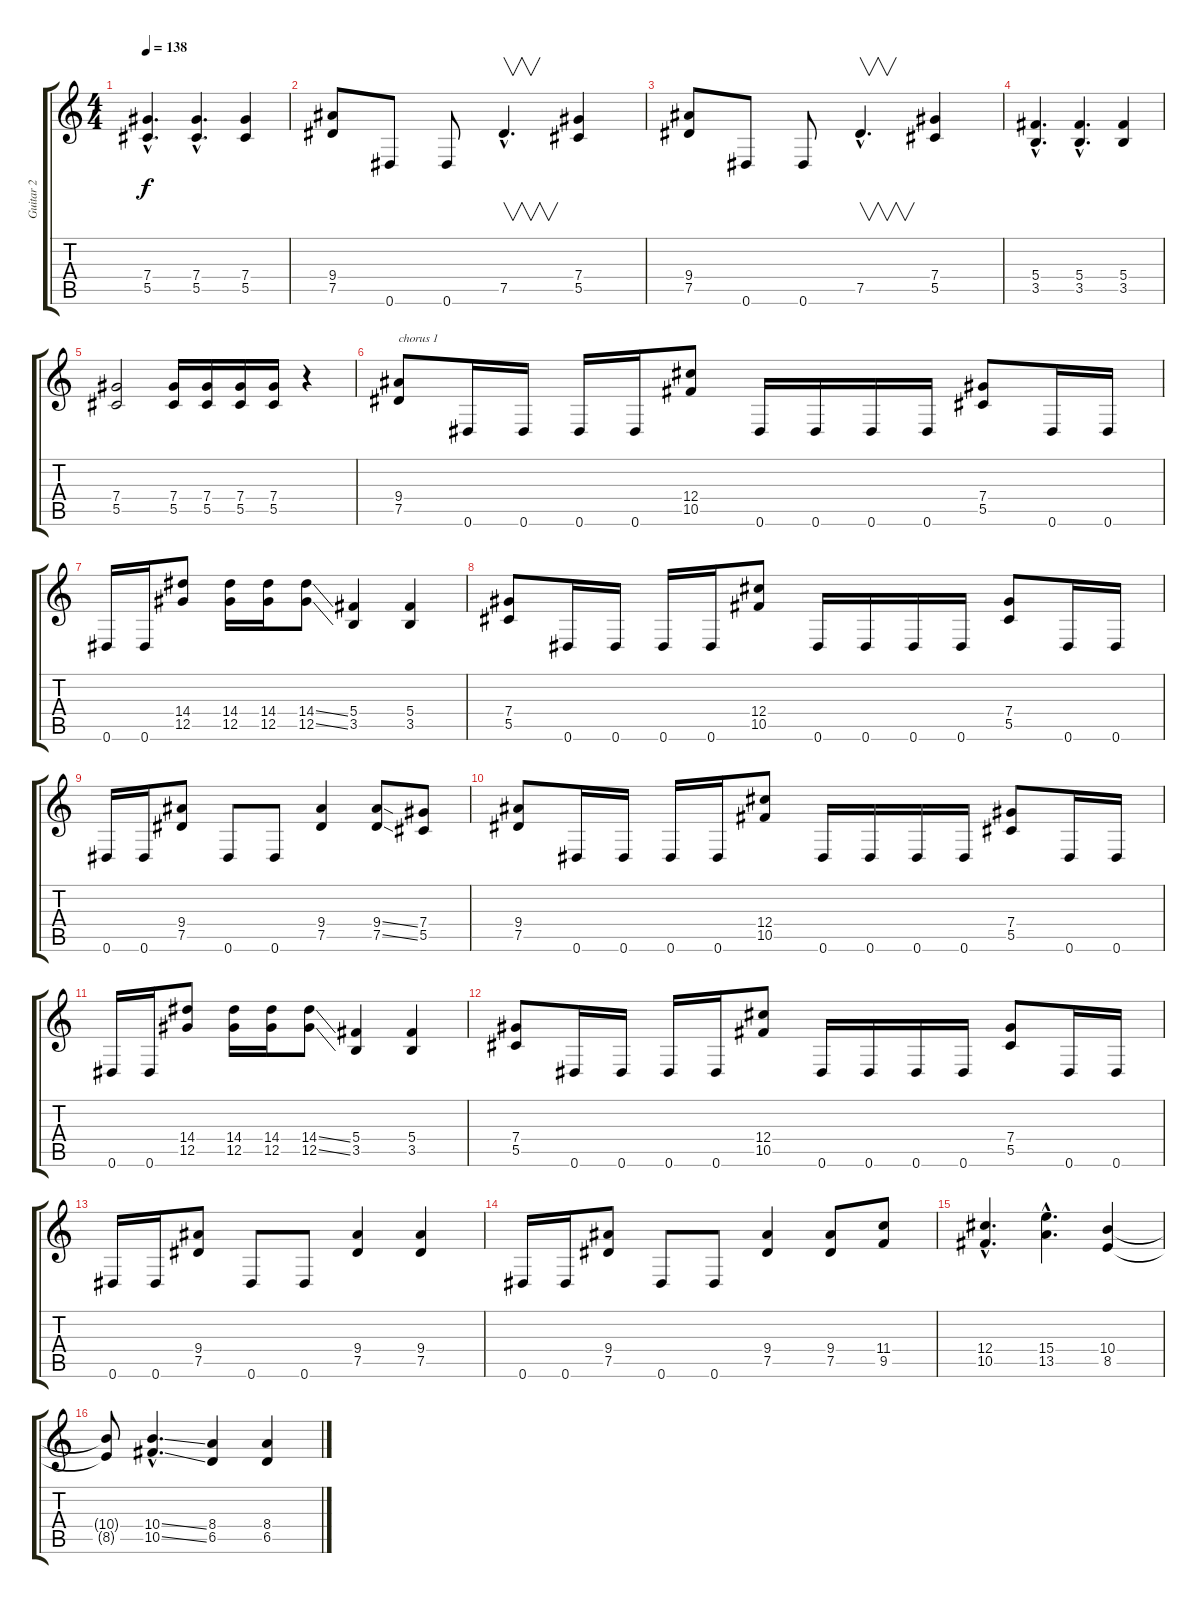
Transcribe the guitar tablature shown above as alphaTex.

\track ("Guitar 2" "Guitar 2") {instrument distortionguitar}
\staff {score tabs}
\tuning (Eb4 Bb3 Gb3 Db3 Ab2 Eb2) {hide}
\ts (4 4)
\tempo 138
\clef g2
\ks c
(7.4{hac} 5.5{hac}).4{d dy f} (7.4{hac} 5.5{hac}).4{d} (7.4 5.5).4 |
(9.4 7.5).8 0.6.8 0.6.8 7.5{hac}.4{v d} (7.4 5.5).4 |
(9.4 7.5).8 0.6.8 0.6.8 7.5{hac}.4{v d} (7.4 5.5).4 |
(5.4{hac} 3.5{hac}).4{d} (5.4{hac} 3.5{hac}).4{d} (5.4 3.5).4 |
(7.4 5.5).2 (7.4 5.5).16 (7.4 5.5).16 (7.4 5.5).16 (7.4 5.5).16 r.4 |
(9.4 7.5).8{txt "chorus 1"} 0.6.16 0.6.16 0.6.16 0.6.16 (12.4 10.5).8 0.6.16 0.6.16 0.6.16 0.6.16 (7.4 5.5).8 0.6.16 0.6.16 |
0.6.16 0.6.16 (14.4 12.5).8 (14.4 12.5).16 (14.4 12.5).16 (14.4{ss} 12.5{ss}).8 (5.4 3.5).4 (5.4 3.5).4 |
(7.4 5.5).8 0.6.16 0.6.16 0.6.16 0.6.16 (12.4 10.5).8 0.6.16 0.6.16 0.6.16 0.6.16 (7.4 5.5).8 0.6.16 0.6.16 |
0.6.16 0.6.16 (9.4 7.5).8 0.6.8 0.6.8 (9.4 7.5).4 (9.4{ss} 7.5{ss}).8 (7.4 5.5).8 |
(9.4 7.5).8 0.6.16 0.6.16 0.6.16 0.6.16 (12.4 10.5).8 0.6.16 0.6.16 0.6.16 0.6.16 (7.4 5.5).8 0.6.16 0.6.16 |
0.6.16 0.6.16 (14.4 12.5).8 (14.4 12.5).16 (14.4 12.5).16 (14.4{ss} 12.5{ss}).8 (5.4 3.5).4 (5.4 3.5).4 |
(7.4 5.5).8 0.6.16 0.6.16 0.6.16 0.6.16 (12.4 10.5).8 0.6.16 0.6.16 0.6.16 0.6.16 (7.4 5.5).8 0.6.16 0.6.16 |
0.6.16 0.6.16 (9.4 7.5).8 0.6.8 0.6.8 (9.4 7.5).4 (9.4 7.5).4 |
0.6.16 0.6.16 (9.4 7.5).8 0.6.8 0.6.8 (9.4 7.5).4 (9.4 7.5).8 (11.4 9.5).8 |
(12.4{hac} 10.5{hac}).4{d} (15.4{hac} 13.5{hac}).4{d} (10.4 8.5).4 |
(10.4{t} 8.5{t}).8 (10.4{ss hac} 10.5{ss hac}).4{d} (8.4 6.5).4 (8.4 6.5).4
